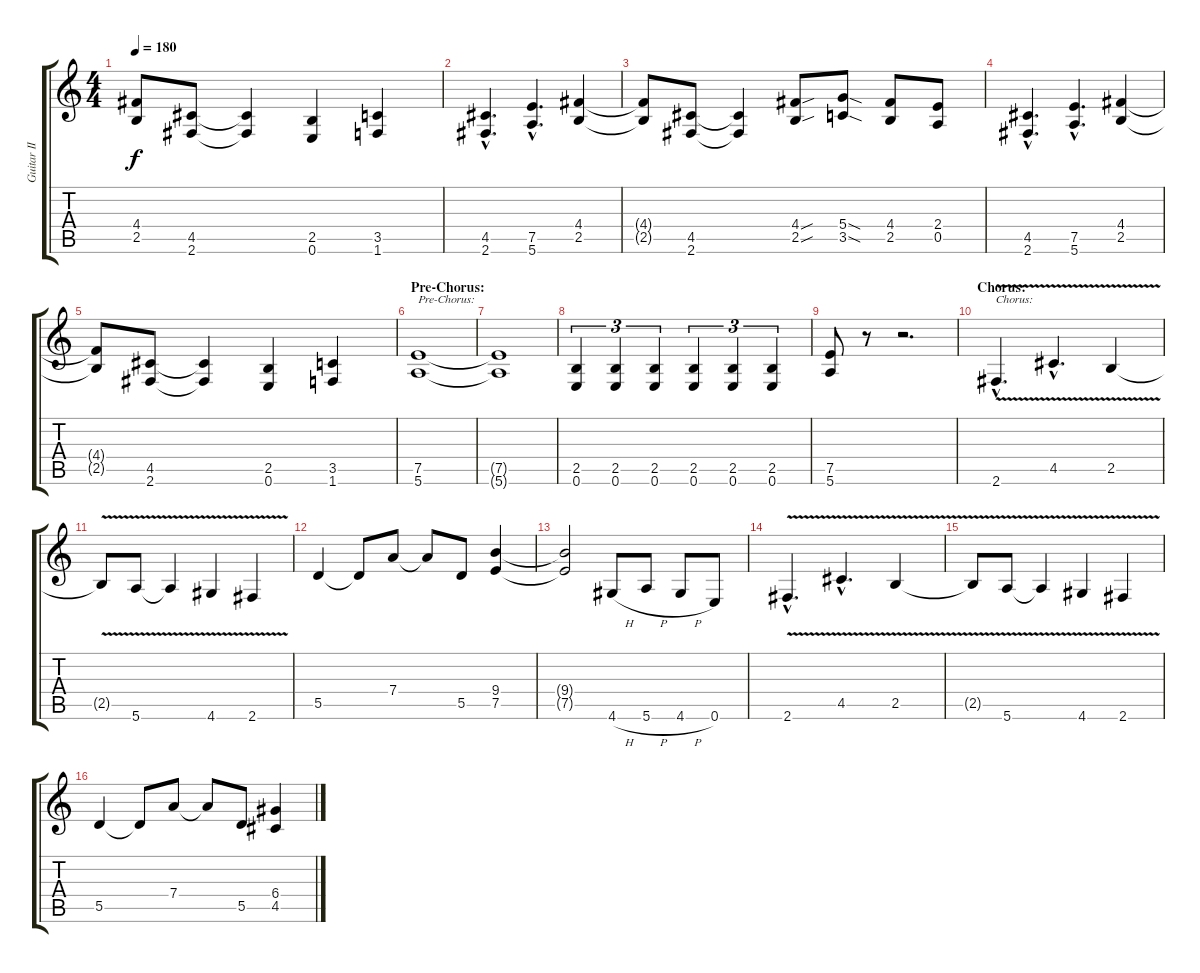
\track ("Guitar II" "Guitar II") {instrument distortionguitar}
\staff {score tabs}
\tuning (E4 B3 G3 D3 A2 E2) {hide}
\ts (4 4)
\tempo 180
\clef g2
\ks c
(4.4{t} 2.5{t}).8{dy f} (4.5 2.6).8 (4.5{t} 2.6{t}).4 (2.5 0.6).4 (3.5 1.6).4 |
(4.5{hac} 2.6{hac}).4{d} (7.5{hac} 5.6{hac}).4{d} (4.4 2.5).4 |
(4.4{t} 2.5{t}).8 (4.5 2.6).8 (4.5{t} 2.6{t}).4 (4.4{sou} 2.5{sou}).8 (5.4{sod} 3.5{sod}).8 (4.4 2.5).8 (2.4 0.5).8 |
(4.5{hac} 2.6{hac}).4{d} (7.5{hac} 5.6{hac}).4{d} (4.4 2.5).4 |
(4.4{t} 2.5{t}).8 (4.5 2.6).8 (4.5{t} 2.6{t}).4 (2.5 0.6).4 (3.5 1.6).4 |
\section ("" "Pre-Chorus:")
(7.5 5.6).1{txt "Pre-Chorus:"} |
(7.5{t} 5.6{t}).1 |
(2.5 0.6).4{tu (3 2)} (2.5 0.6).4{tu (3 2)} (2.5 0.6).4{tu (3 2)} (2.5 0.6).4{tu (3 2)} (2.5 0.6).4{tu (3 2)} (2.5 0.6).4{tu (3 2)} |
(7.5 5.6).8 r.8 r.2{d} |
\section ("" "Chorus:")
2.6{v hac}.4{d txt "Chorus:"} 4.5{v hac}.4{d} 2.5{v}.4 |
2.5{t}.8 5.6{v}.8 5.6{t}.4 4.6{v}.4 2.6{v}.4 |
5.5.4 5.5{t}.8 7.4.8 7.4{t}.8 5.5.8 (9.4 7.5).4 |
(9.4{t} 7.5{t}).2 4.6{h}.8 5.6{h}.8 4.6{h}.8 0.6.8 |
2.6{v hac}.4{d} 4.5{v hac}.4{d} 2.5{v}.4 |
2.5{t}.8 5.6{v}.8 5.6{t}.4 4.6{v}.4 2.6{v}.4 |
5.5.4 5.5{t}.8 7.4.8 7.4{t}.8 5.5.8 (6.4 4.5).4
